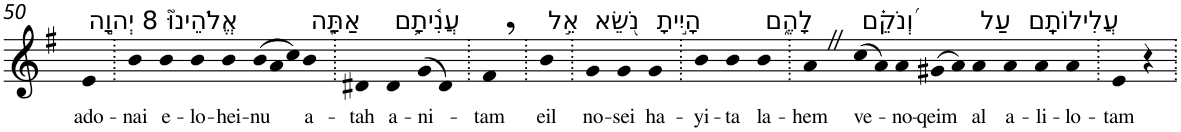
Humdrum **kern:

**kern	**text
*part1	*part1
*staff1	*staff1
*I"Piano	*
*I'Pno	*
!!LO:PB:g=z
*clefG2	*
*k[f#]	*
*G:	*
=50	=50
!LO:TX:a:t=8 יְהוָ֣ה	!
!	!LO:LY:b
4e	ado-
=51.	=51.
!	!LO:LY:b
4b	-nai
!LO:TX:a:t=אֱלֹהֵינוּ֮	!
!	!LO:LY:b
4b	e-
!	!LO:LY:b
4b	-lo-
!	!LO:LY:b
4b	-hei-
*Xtuplet	*
!	!LO:LY:b
(>12b	-nu
12a	.
12cc)	.
!LO:TX:a:t=אַתָּ֪ה	!
!	!LO:LY:b
4b	a-
=52.	=52.
!	!LO:LY:b
4d#X	-tah
!LO:TX:a:t=עֲנִ֫יתָ֥ם	!
!	!LO:LY:b
4d#	a-
!	!LO:LY:b
(>8g	-ni-
8d#)	.
=53.	=53.
!	!LO:LY:b
4f#,	-tam
=54.	=54.
!LO:TX:a:t=אֵ֣ל	!
!	!LO:LY:b
4b	eil
=55.	=55.
!LO:TX:a:t=נֹ֭שֵׂא	!
!	!LO:LY:b
4g	no-
!	!LO:LY:b
4g	-sei
!LO:TX:a:t=הָיִ֣יתָ	!
!	!LO:LY:b
4g	ha-
=56.	=56.
!	!LO:LY:b
4b	-yi-
!	!LO:LY:b
4b	-ta
!LO:TX:a:t=לָהֶ֑ם	!
!	!LO:LY:b
4b	la-
=57.	=57.
!	!LO:LY:b
4aZ	-hem
!LO:TX:a:t=וְ֝נֹקֵ֗ם	!
!	!LO:LY:b
(>8cc	ve-
8a)	.
!	!LO:LY:b
4a	-no-
!	!LO:LY:b
(>8g#X	-qeim
8a)	.
!LO:TX:a:t=עַל	!
!	!LO:LY:b
4a	al
!LO:TX:a:t=עֲלִילוֹתָֽם	!
!	!LO:LY:b
4a	a-
!	!LO:LY:b
4a	-li-
!	!LO:LY:b
4a	-lo-
=58.	=58.
!	!LO:LY:b
4e	-tam
4r	.
=.	=.
*-	*-
